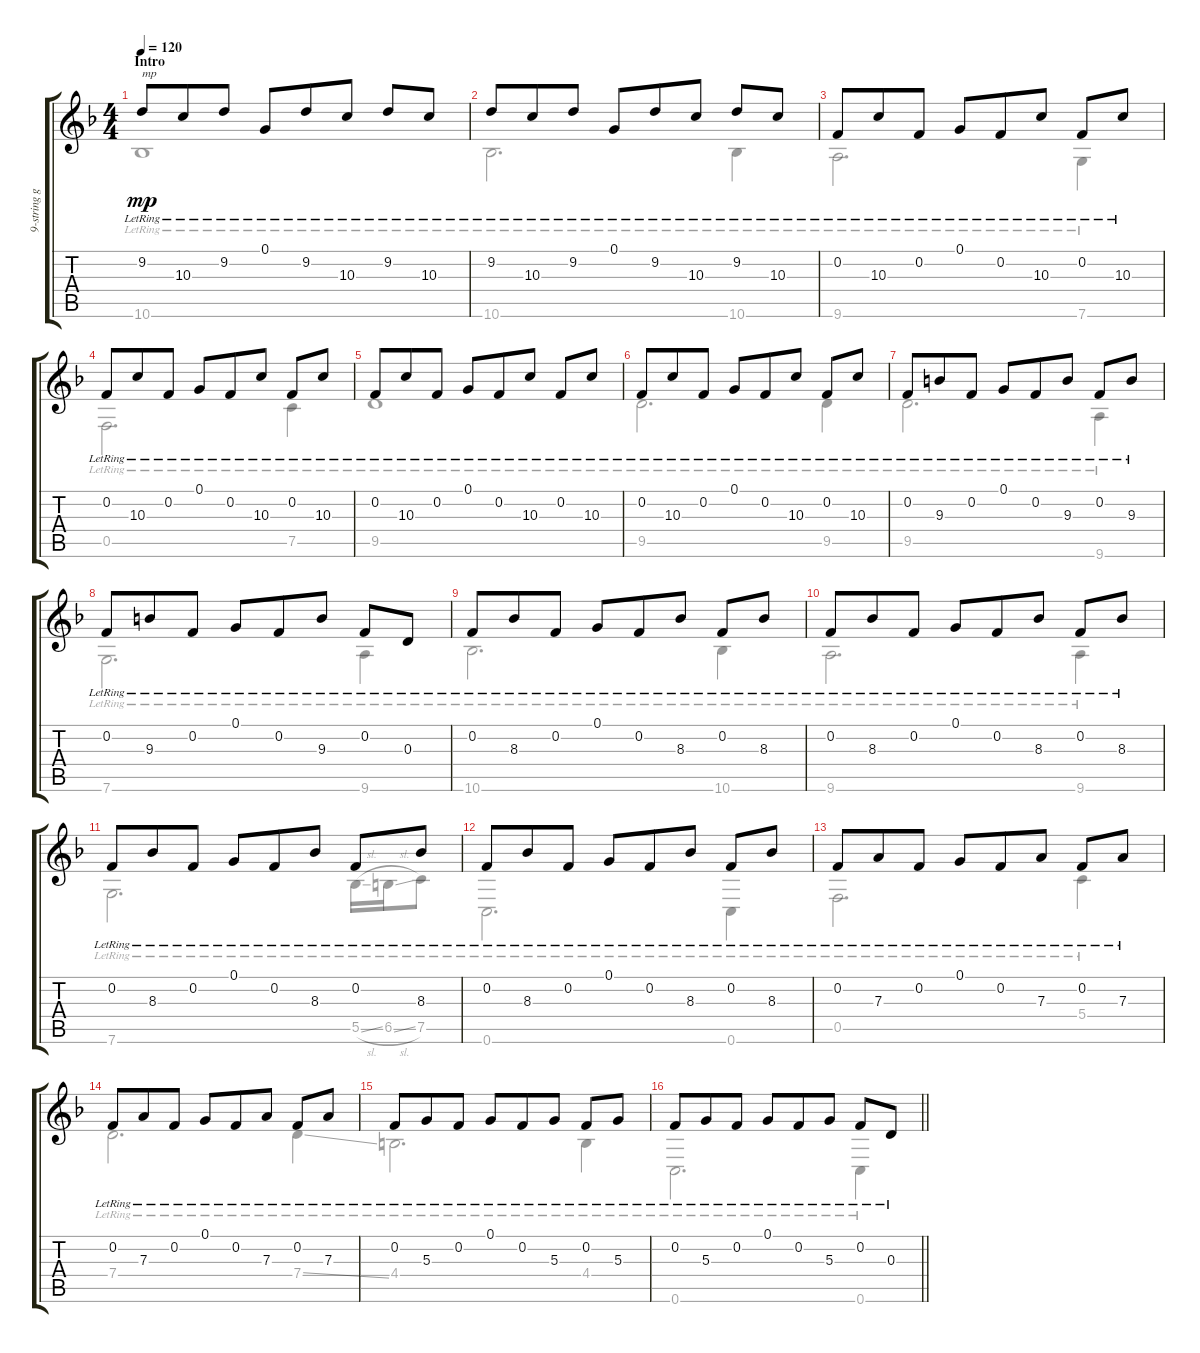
\track ("9-string guitar" "9-string g") {instrument acousticguitarsteel}
\staff {score tabs}
\tuning (G3 F3 D3 G2 F2 C2) {hide}
\voice
\ts (4 4)
\section ("" "Intro")
\tempo 120
\clef g2
\ks f
9.2{lr}.8{txt "mp" dy mp instrument acousticguitarsteel beam merge} 10.3{lr}.8{beam merge} 9.2{lr}.8{beam split} 0.1{lr}.8{beam merge} 9.2{lr}.8{beam merge} 10.3{lr}.8 9.2{lr}.8{beam merge} 10.3{lr}.8 |
9.2{lr}.8{beam merge} 10.3{lr}.8{beam merge} 9.2{lr}.8{beam split} 0.1{lr}.8{beam merge} 9.2{lr}.8{beam merge} 10.3{lr}.8 9.2{lr}.8{beam merge} 10.3{lr}.8 |
0.2{lr}.8{beam merge} 10.3{lr}.8{beam merge} 0.2{lr}.8{beam split} 0.1{lr}.8{beam merge} 0.2{lr}.8{beam merge} 10.3{lr}.8 0.2{lr}.8{beam merge} 10.3{lr}.8 |
0.2{lr}.8{beam merge} 10.3{lr}.8{beam merge} 0.2{lr}.8{beam split} 0.1{lr}.8{beam merge} 0.2{lr}.8{beam merge} 10.3{lr}.8 0.2{lr}.8{beam merge} 10.3{lr}.8 |
0.2{lr}.8{beam merge} 10.3{lr}.8{beam merge} 0.2{lr}.8{beam split} 0.1{lr}.8{beam merge} 0.2{lr}.8{beam merge} 10.3{lr}.8 0.2{lr}.8{beam merge} 10.3{lr}.8 |
0.2{lr}.8{beam merge} 10.3{lr}.8{beam merge} 0.2{lr}.8{beam split} 0.1{lr}.8{beam merge} 0.2{lr}.8{beam merge} 10.3{lr}.8 0.2{lr}.8{beam merge} 10.3{lr}.8 |
0.2{lr}.8{beam merge} 9.3{lr}.8{beam merge} 0.2{lr}.8{beam split} 0.1{lr}.8{beam merge} 0.2{lr}.8{beam merge} 9.3{lr}.8 0.2{lr}.8{beam merge} 9.3{lr}.8 |
0.2{lr}.8{beam merge} 9.3{lr}.8{beam merge} 0.2{lr}.8{beam split} 0.1{lr}.8{beam merge} 0.2{lr}.8{beam merge} 9.3{lr}.8 0.2{lr}.8{beam merge} 0.3{lr}.8 |
0.2{lr}.8{beam merge} 8.3{lr}.8{beam merge} 0.2{lr}.8{beam split} 0.1{lr}.8{beam merge} 0.2{lr}.8{beam merge} 8.3{lr}.8 0.2{lr}.8{beam merge} 8.3{lr}.8 |
0.2{lr}.8{beam merge} 8.3{lr}.8{beam merge} 0.2{lr}.8{beam split} 0.1{lr}.8{beam merge} 0.2{lr}.8{beam merge} 8.3{lr}.8 0.2{lr}.8{beam merge} 8.3{lr}.8 |
0.2{lr}.8{beam merge} 8.3{lr}.8{beam merge} 0.2{lr}.8{beam split} 0.1{lr}.8{beam merge} 0.2{lr}.8{beam merge} 8.3{lr}.8 0.2{lr}.8{beam merge} 8.3{lr}.8 |
0.2{lr}.8{beam merge} 8.3{lr}.8{beam merge} 0.2{lr}.8{beam split} 0.1{lr}.8{beam merge} 0.2{lr}.8{beam merge} 8.3{lr}.8 0.2{lr}.8{beam merge} 8.3{lr}.8 |
0.2{lr}.8{beam merge} 7.3{lr}.8{beam merge} 0.2{lr}.8{beam split} 0.1{lr}.8{beam merge} 0.2{lr}.8{beam merge} 7.3{lr}.8 0.2{lr}.8{beam merge} 7.3{lr}.8 |
0.2{lr}.8{beam merge} 7.3{lr}.8{beam merge} 0.2{lr}.8{beam split} 0.1{lr}.8{beam merge} 0.2{lr}.8{beam merge} 7.3{lr}.8 0.2{lr}.8{beam merge} 7.3{lr}.8 |
0.2{lr}.8{beam merge} 5.3{lr}.8{beam merge} 0.2{lr}.8{beam split} 0.1{lr}.8{beam merge} 0.2{lr}.8{beam merge} 5.3{lr}.8 0.2{lr}.8{beam merge} 5.3{lr}.8 |
\barLineRight lightlight
0.2{lr}.8{beam merge} 5.3{lr}.8{beam merge} 0.2{lr}.8{beam split} 0.1{lr}.8{beam merge} 0.2{lr}.8{beam merge} 5.3{lr}.8 0.2{lr}.8{beam merge} 0.3{lr}.8
\voice
\clef g2
\ottava regular
\simile none
\ks f
10.6{lr}.1{dy mp} |
10.6{lr}.2{d} 10.6{lr}.4 |
9.6{lr}.2{d} 7.6{lr}.4 |
0.5{lr}.2{d} 7.5{lr}.4 |
9.5{lr}.1 |
9.5{lr}.2{d} 9.5{lr}.4 |
9.5{lr}.2{d} 9.6{lr}.4 |
7.6{lr}.2{d} 9.6{lr}.4 |
10.6{lr}.2{d} 10.6{lr}.4 |
9.6{lr}.2{d} 9.6{lr}.4 |
7.6{lr}.2{d} 5.5{sl lr}.16{beam merge} 6.5{sl lr}.16{beam merge} 7.5{lr}.8 |
0.6{lr}.2{d} 0.6{lr}.4 |
0.5{lr}.2{d} 5.4{lr}.4 |
7.4{lr}.2{d} 7.4{ss lr}.4 |
4.4{lr}.2{d} 4.4{lr}.4 |
\barLineRight lightlight
0.6{lr}.2{d} 0.6{lr}.4
